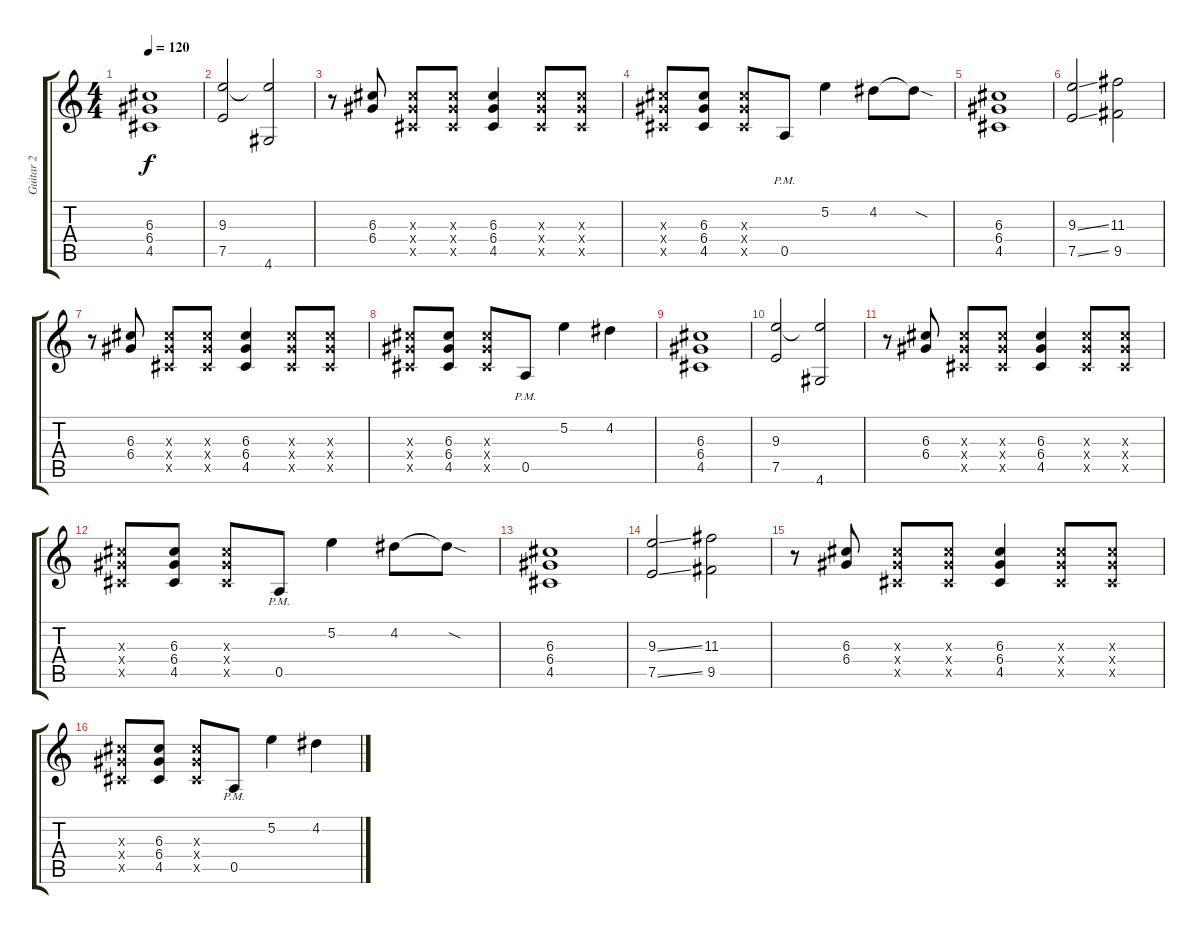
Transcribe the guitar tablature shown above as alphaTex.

\track ("Guitar 2" "Guitar 2") {instrument distortionguitar}
\staff {score tabs}
\tuning (E4 B3 G3 D3 A2 E2) {hide}
\ts (4 4)
\tempo 120
\clef g2
\ks c
(6.3 6.4 4.5).1{dy f} |
(9.3 7.5).2 (9.3{t} 4.6).2 |
r.8 (6.3 6.4).8 (6.3{x} 6.4{x} 4.5{x}).8 (6.3{x} 6.4{x} 4.5{x}).8 (6.3 6.4 4.5).4 (6.3{x} 6.4{x} 4.5{x}).8 (6.3{x} 6.4{x} 4.5{x}).8 |
(6.3{x} 6.4{x} 4.5{x}).8 (6.3 6.4 4.5).8 (6.3{x} 6.4{x} 4.5{x}).8 0.5{pm}.8 5.2.4 4.2.8 4.2{sod t}.8 |
(6.3 6.4 4.5).1 |
(9.3{ss} 7.5{ss}).2 (11.3 9.5).2 |
r.8 (6.3 6.4).8 (6.3{x} 6.4{x} 4.5{x}).8 (6.3{x} 6.4{x} 4.5{x}).8 (6.3 6.4 4.5).4 (6.3{x} 6.4{x} 4.5{x}).8 (6.3{x} 6.4{x} 4.5{x}).8 |
(6.3{x} 6.4{x} 4.5{x}).8 (6.3 6.4 4.5).8 (6.3{x} 6.4{x} 4.5{x}).8 0.5{pm}.8 5.2.4 4.2.4 |
(6.3 6.4 4.5).1 |
(9.3 7.5).2 (9.3{t} 4.6).2 |
r.8 (6.3 6.4).8 (6.3{x} 6.4{x} 4.5{x}).8 (6.3{x} 6.4{x} 4.5{x}).8 (6.3 6.4 4.5).4 (6.3{x} 6.4{x} 4.5{x}).8 (6.3{x} 6.4{x} 4.5{x}).8 |
(6.3{x} 6.4{x} 4.5{x}).8 (6.3 6.4 4.5).8 (6.3{x} 6.4{x} 4.5{x}).8 0.5{pm}.8 5.2.4 4.2.8 4.2{sod t}.8 |
(6.3 6.4 4.5).1 |
(9.3{ss} 7.5{ss}).2 (11.3 9.5).2 |
r.8 (6.3 6.4).8 (6.3{x} 6.4{x} 4.5{x}).8 (6.3{x} 6.4{x} 4.5{x}).8 (6.3 6.4 4.5).4 (6.3{x} 6.4{x} 4.5{x}).8 (6.3{x} 6.4{x} 4.5{x}).8 |
(6.3{x} 6.4{x} 4.5{x}).8 (6.3 6.4 4.5).8 (6.3{x} 6.4{x} 4.5{x}).8 0.5{pm}.8 5.2.4 4.2.4
